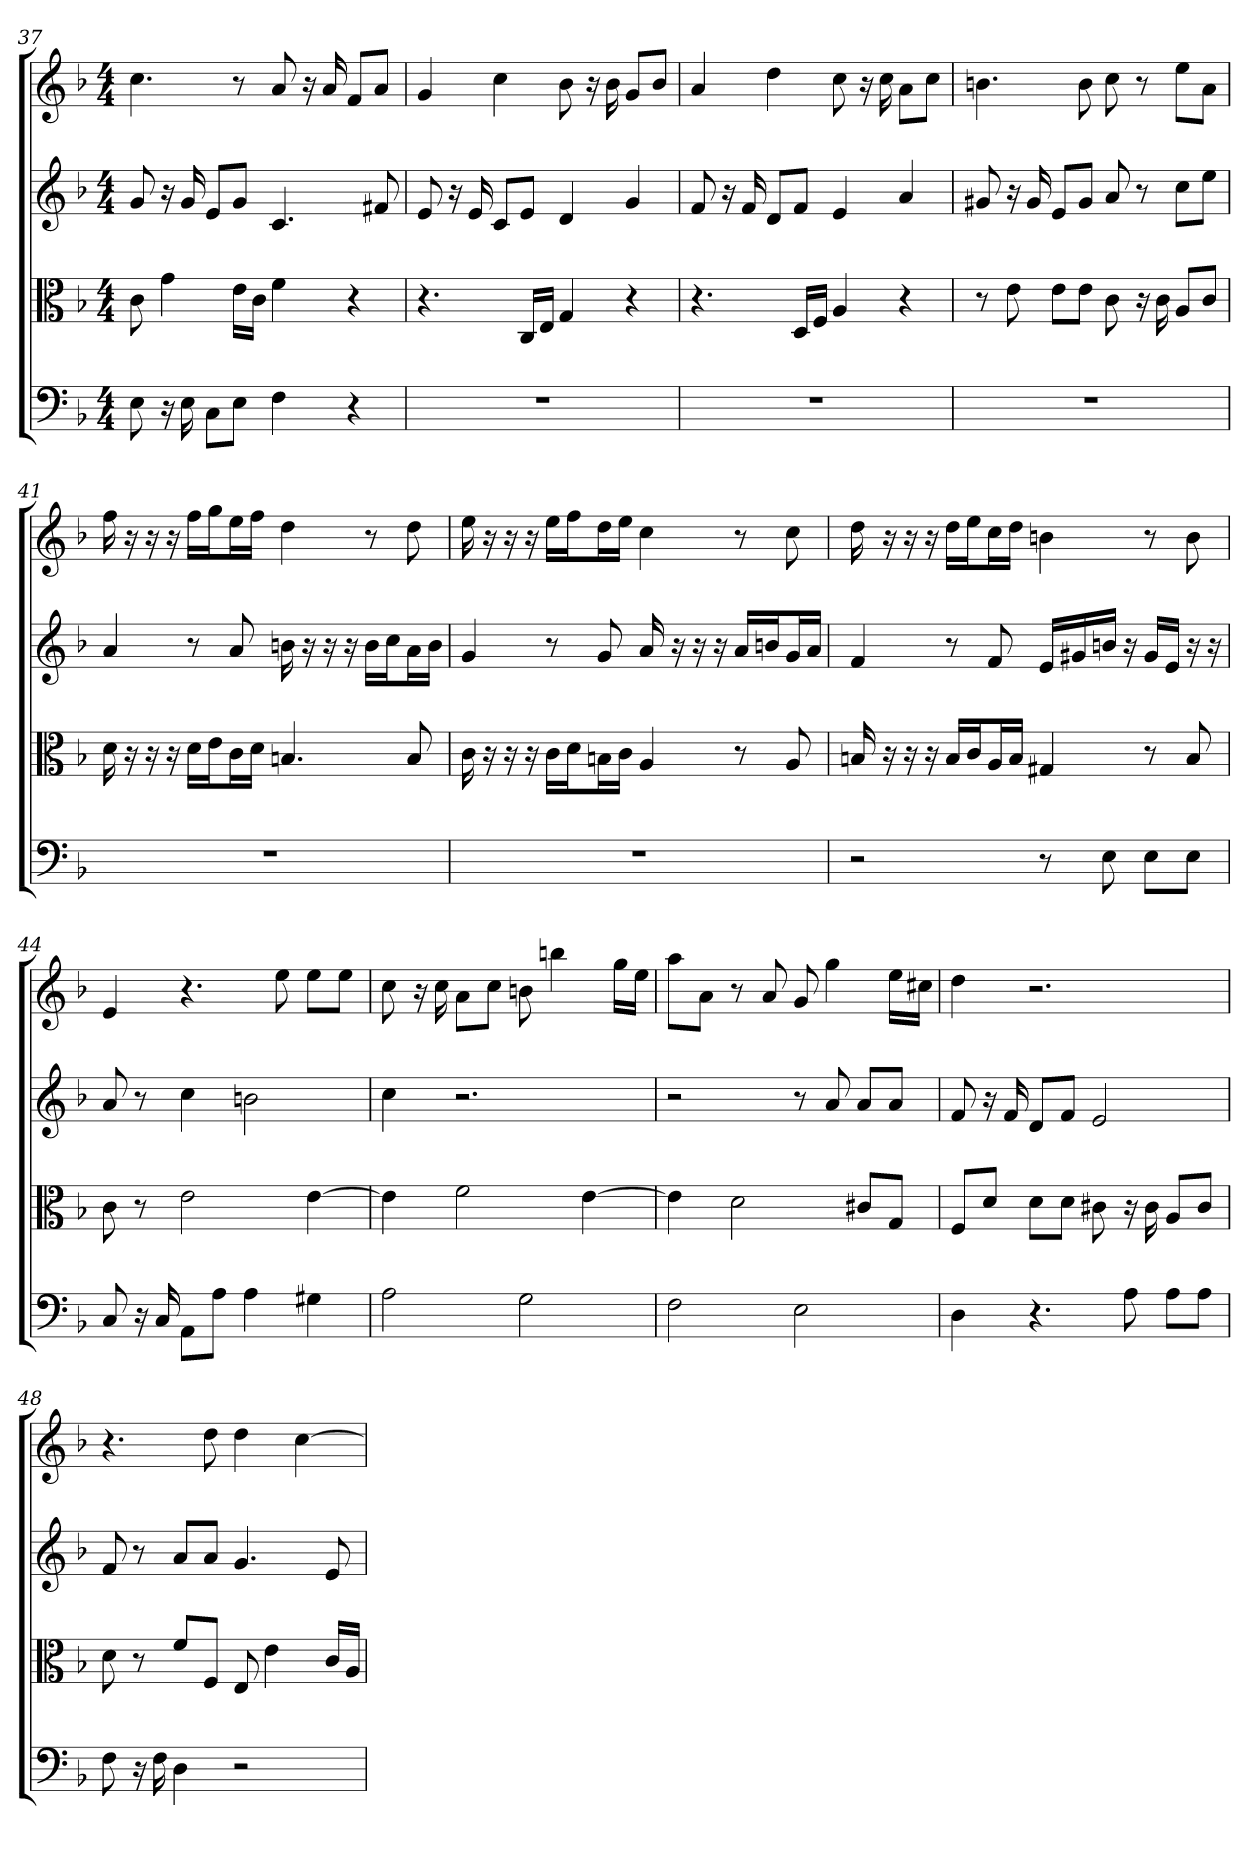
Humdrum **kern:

**kern	**kern	**kern	**kern
*part4	*part3	*part2	*part1
*staff4	*staff3	*staff2	*staff1
*clefF4	*clefC3	*clefG2	*clefG2
*k[b-]	*k[b-]	*k[b-]	*k[b-]
*F:	*F:	*F:	*F:
*M4/4	*M4/4	*M4/4	*M4/4
=37	=37	=37	=37
8E	8c	8g	4.cc
16r	4g	16r	.
16E	.	16g	.
8C\L	.	8e/L	.
8E\J	16e\LL	8g/J	8r
.	16c\JJ	.	.
4F	4f	4.c	8a
.	.	.	16r
.	.	.	16a
4r	4r	.	8f/L
.	.	8f#X	8a/J
=38	=38	=38	=38
1r	4.r	8e	4g
.	.	16r	.
.	.	16e	.
.	.	8c/L	4cc
.	16C/LL	8e/J	.
.	16E/JJ	.	.
.	4G	4d	8b-
.	.	.	16r
.	.	.	16b-
.	4r	4g	8g/L
.	.	.	8b-/J
=39	=39	=39	=39
1r	4.r	8f	4a
.	.	16r	.
.	.	16f	.
.	.	8d/L	4dd
.	16D/LL	8f/J	.
.	16F/JJ	.	.
.	4A	4e	8cc
.	.	.	16r
.	.	.	16cc
.	4r	4a	8a\L
.	.	.	8cc\J
=40	=40	=40	=40
1r	8r	8g#X	4.bn
.	8e	16r	.
.	.	16g#	.
.	8e\L	8e/L	.
.	8e\J	8g#/J	8b
.	8c	8a	8cc
.	16r	8r	8r
.	16c	.	.
.	8A/L	8cc\L	8ee\L
.	8c/J	8ee\J	8a\J
=41	=41	=41	=41
1r	16d	4a	16ff
.	16r	.	16r
.	16r	.	16r
.	16r	.	16r
.	16d\LL	8r	16ff\LL
.	16e\J	.	16gg\J
.	16c\L	8a	16ee\L
.	16d\JJ	.	16ff\JJ
.	4.Bn	16bn	4dd
.	.	16r	.
.	.	16r	.
.	.	16r	.
.	.	16b\LL	8r
.	.	16cc\J	.
.	8B	16a\L	8dd
.	.	16b\JJ	.
=42	=42	=42	=42
1r	16c	4g	16ee
.	16r	.	16r
.	16r	.	16r
.	16r	.	16r
.	16c\LL	8r	16ee\LL
.	16d\J	.	16ff\J
.	16Bn\L	8g	16dd\L
.	16c\JJ	.	16ee\JJ
.	4A	16a	4cc
.	.	16r	.
.	.	16r	.
.	.	16r	.
.	8r	16a/LL	8r
.	.	16bn/J	.
.	8A	16g/L	8cc
.	.	16a/JJ	.
=43	=43	=43	=43
2r	16Bn	4f	16dd
.	16r	.	16r
.	16r	.	16r
.	16r	.	16r
.	16B/LL	8r	16dd\LL
.	16c/J	.	16ee\J
.	16A/L	8f	16cc\L
.	16B/JJ	.	16dd\JJ
8r	4G#X	16e/LL	4bn
.	.	16g#X/	.
8E	.	16bn/JJ	.
.	.	16r	.
8E\L	8r	16g#/LL	8r
.	.	16e/JJ	.
8E\J	8B	16r	8b
.	.	16r	.
=44	=44	=44	=44
8C	8c	8a	4e
16r	8r	8r	.
16C	.	.	.
8AA\L	2e	4cc	4.r
8A\J	.	.	.
4A	.	2bn	.
.	.	.	8ee
4G#X	[4e	.	8ee\L
.	.	.	8ee\J
=45	=45	=45	=45
2A	4e]	4cc	8cc
.	.	.	16r
.	.	.	16cc
.	2f	2.r	8a\L
.	.	.	8cc\J
2G	.	.	8bn
.	.	.	4bbn
.	[4e	.	.
.	.	.	16gg\LL
.	.	.	16ee\JJ
=46	=46	=46	=46
2F	4e]	2r	8aa\L
.	.	.	8a\J
.	2d	.	8r
.	.	.	8a
2E	.	8r	8g
.	.	8a	4gg
.	8c#X/L	8a/L	.
.	8G/J	8a/J	16ee\LL
.	.	.	16cc#X\JJ
=47	=47	=47	=47
4D	8F/L	8f	4dd
.	8d/J	16r	.
.	.	16f	.
4.r	8d\L	8d/L	2.r
.	8d\J	8f/J	.
.	8c#X	2e	.
8A	16r	.	.
.	16c#	.	.
8A\L	8A/L	.	.
8A\J	8c#/J	.	.
=48	=48	=48	=48
8F	8d	8f	4.r
16r	8r	8r	.
16F	.	.	.
4D	8f/L	8a/L	.
.	8F/J	8a/J	8dd
2r	8E	4.g	4dd
.	4e	.	.
.	.	.	[4cc
.	16c/LL	8e	.
.	16A/JJ	.	.
=	=	=	=
*-	*-	*-	*-
